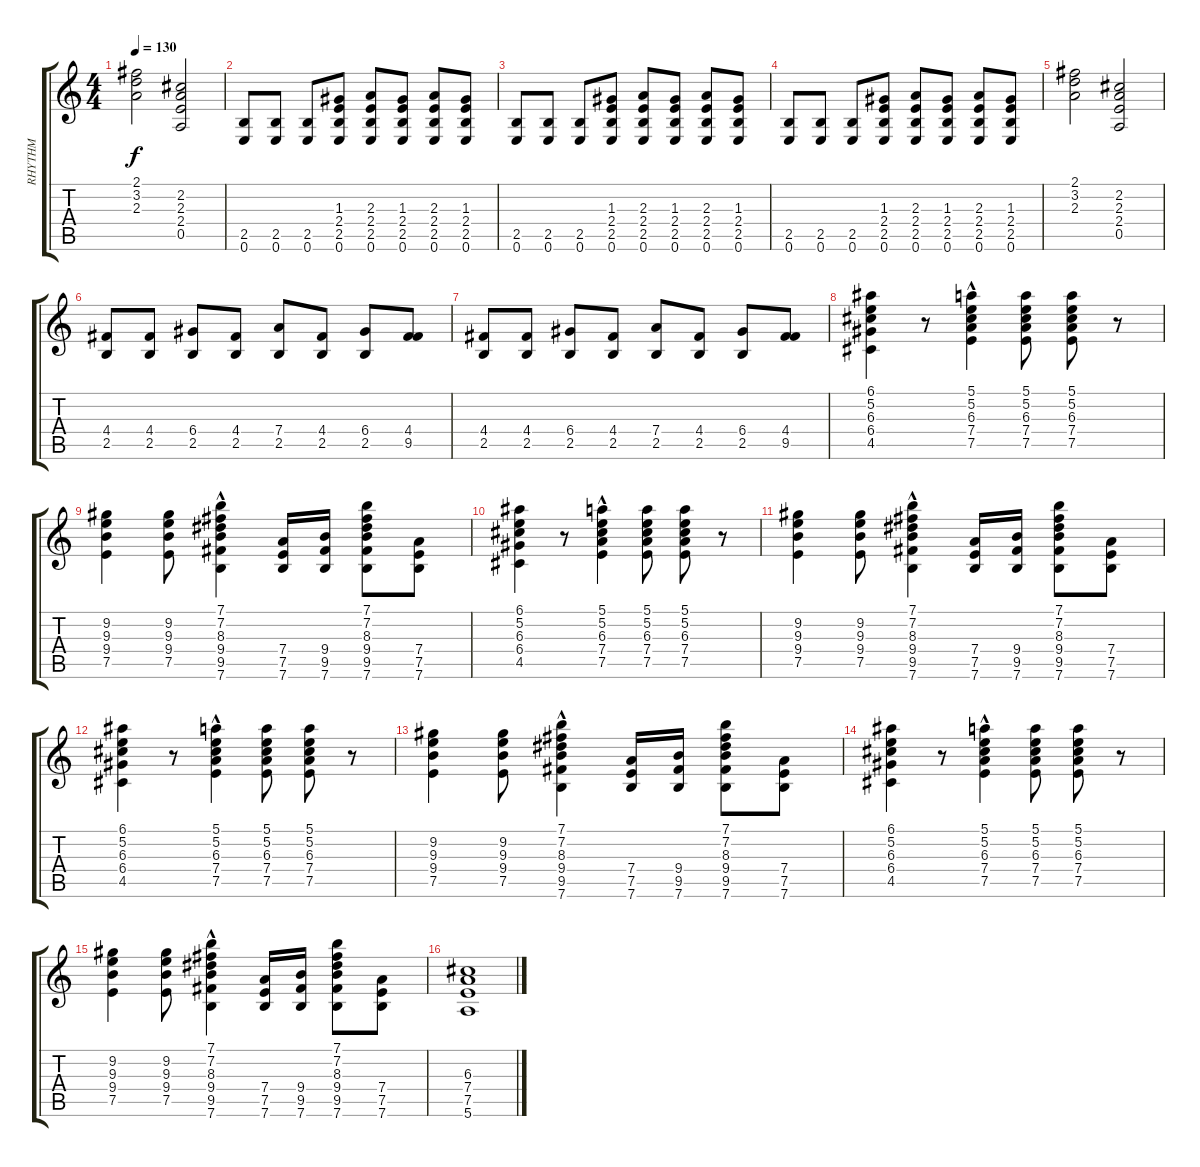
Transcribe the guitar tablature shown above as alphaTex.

\track ("RHYTHM" "RHYTHM") {instrument distortionguitar}
\staff {score tabs}
\tuning (E4 B3 G3 D3 A2 E2) {hide}
\ts (4 4)
\tempo 130
\clef g2
\ks c
(2.1 3.2 2.3).2{dy f} (2.2 2.3 2.4 0.5).2 |
(2.5 0.6).8 (2.5 0.6).8 (2.5 0.6).8 (1.3 2.4 2.5 0.6).8 (2.3 2.4 2.5 0.6).8 (1.3 2.4 2.5 0.6).8 (2.3 2.4 2.5 0.6).8 (1.3 2.4 2.5 0.6).8 |
(2.5 0.6).8 (2.5 0.6).8 (2.5 0.6).8 (1.3 2.4 2.5 0.6).8 (2.3 2.4 2.5 0.6).8 (1.3 2.4 2.5 0.6).8 (2.3 2.4 2.5 0.6).8 (1.3 2.4 2.5 0.6).8 |
(2.5 0.6).8 (2.5 0.6).8 (2.5 0.6).8 (1.3 2.4 2.5 0.6).8 (2.3 2.4 2.5 0.6).8 (1.3 2.4 2.5 0.6).8 (2.3 2.4 2.5 0.6).8 (1.3 2.4 2.5 0.6).8 |
(2.1 3.2 2.3).2 (2.2 2.3 2.4 0.5).2 |
(4.4 2.5).8 (4.4 2.5).8 (6.4 2.5).8 (4.4 2.5).8 (7.4 2.5).8 (4.4 2.5).8 (6.4 2.5).8 (4.4 9.5).8 |
(4.4 2.5).8 (4.4 2.5).8 (6.4 2.5).8 (4.4 2.5).8 (7.4 2.5).8 (4.4 2.5).8 (6.4 2.5).8 (4.4 9.5).8 |
(6.1 5.2 6.3 6.4 4.5).4 r.8 (5.1{hac} 5.2 6.3 7.4 7.5).4 (5.1 5.2 6.3 7.4 7.5).8 (5.1 5.2 6.3 7.4 7.5).8 r.8 |
(9.2 9.3 9.4 7.5).4 (9.2 9.3 9.4 7.5).8 (7.1{hac} 7.2 8.3 9.4 9.5 7.6).4 (7.4 7.5 7.6).16 (9.4 9.5 7.6).16 (7.1 7.2 8.3 9.4 9.5 7.6).8 (7.4 7.5 7.6).8 |
(6.1 5.2 6.3 6.4 4.5).4 r.8 (5.1{hac} 5.2 6.3 7.4 7.5).4 (5.1 5.2 6.3 7.4 7.5).8 (5.1 5.2 6.3 7.4 7.5).8 r.8 |
(9.2 9.3 9.4 7.5).4 (9.2 9.3 9.4 7.5).8 (7.1{hac} 7.2 8.3 9.4 9.5 7.6).4 (7.4 7.5 7.6).16 (9.4 9.5 7.6).16 (7.1 7.2 8.3 9.4 9.5 7.6).8 (7.4 7.5 7.6).8 |
(6.1 5.2 6.3 6.4 4.5).4 r.8 (5.1{hac} 5.2 6.3 7.4 7.5).4 (5.1 5.2 6.3 7.4 7.5).8 (5.1 5.2 6.3 7.4 7.5).8 r.8 |
(9.2 9.3 9.4 7.5).4 (9.2 9.3 9.4 7.5).8 (7.1{hac} 7.2 8.3 9.4 9.5 7.6).4 (7.4 7.5 7.6).16 (9.4 9.5 7.6).16 (7.1 7.2 8.3 9.4 9.5 7.6).8 (7.4 7.5 7.6).8 |
(6.1 5.2 6.3 6.4 4.5).4 r.8 (5.1{hac} 5.2 6.3 7.4 7.5).4 (5.1 5.2 6.3 7.4 7.5).8 (5.1 5.2 6.3 7.4 7.5).8 r.8 |
(9.2 9.3 9.4 7.5).4 (9.2 9.3 9.4 7.5).8 (7.1{hac} 7.2 8.3 9.4 9.5 7.6).4 (7.4 7.5 7.6).16 (9.4 9.5 7.6).16 (7.1 7.2 8.3 9.4 9.5 7.6).8 (7.4 7.5 7.6).8 |
(6.3 7.4 7.5 5.6).1
